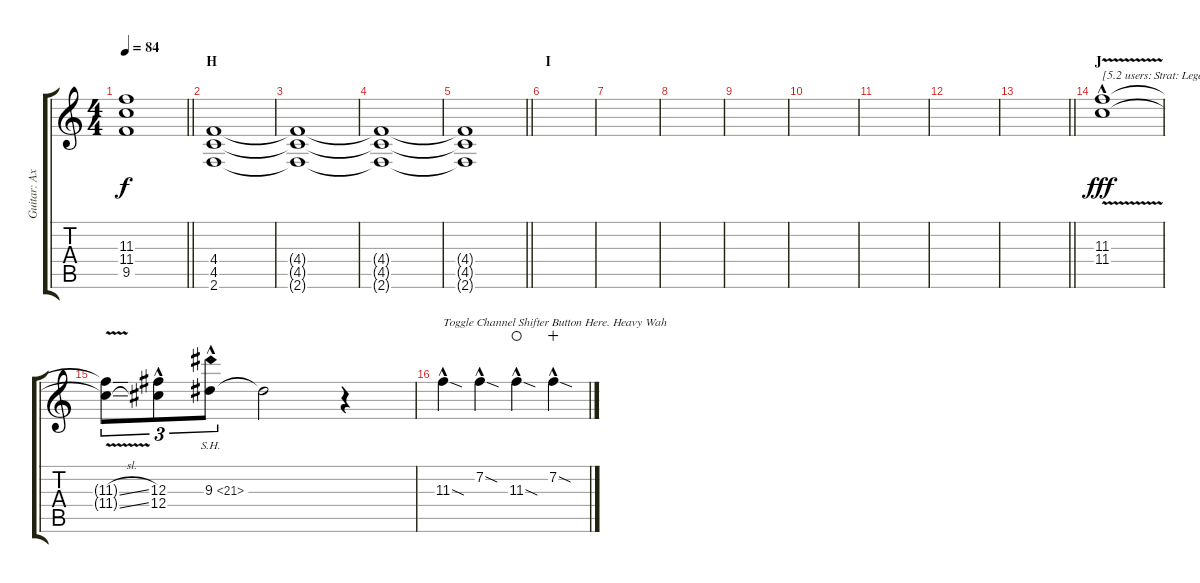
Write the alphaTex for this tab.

\track ("Guitar: Axel" "Guitar: Ax") {instrument overdrivenguitar}
\staff {score tabs}
\tuning (Eb4 Bb3 Gb3 Db3 Ab2 Eb2) {hide}
\ts (4 4)
\tempo 84
\clef g2
\barLineRight lightlight
\ks c
(11.3 11.4 9.5).1{dy f} |
\section ("" "H")
(4.4 4.5 2.6).1{volume 0} |
(4.4{t} 4.5{t} 2.6{t}).1 |
(4.4{t} 4.5{t} 2.6{t}).1 |
\barLineRight lightlight
(4.4{t} 4.5{t} 2.6{t}).1 |
\section ("" "I")
|
|
|
|
|
|
|
\barLineRight lightlight
|
\section ("" "J")
(11.3{v hac} 11.4{v hac}).1{txt "[5.2 users: Strat: Legends: Single: R.R.Y.]" dy fff volume 16 instrument overdrivenguitar} |
(11.3{sl t} 11.4{sl t}).8{tu (3 2)} (12.3{hac} 12.4{hac}).8{tu (3 2)} 9.3{sh 12 hac}.8{tu (3 2)} 9.3{t}.2 r.4 |
11.3{sod hac}.4{txt "Toggle Channel Shifter Button Here. Heavy Wah" balance 0} 7.2{sod hac}.4{volume 10 balance 16} 11.3{sod hac}.4{volume 7 balance 0 waho} 7.2{sod hac}.4{volume 4 balance 16 wahc}
